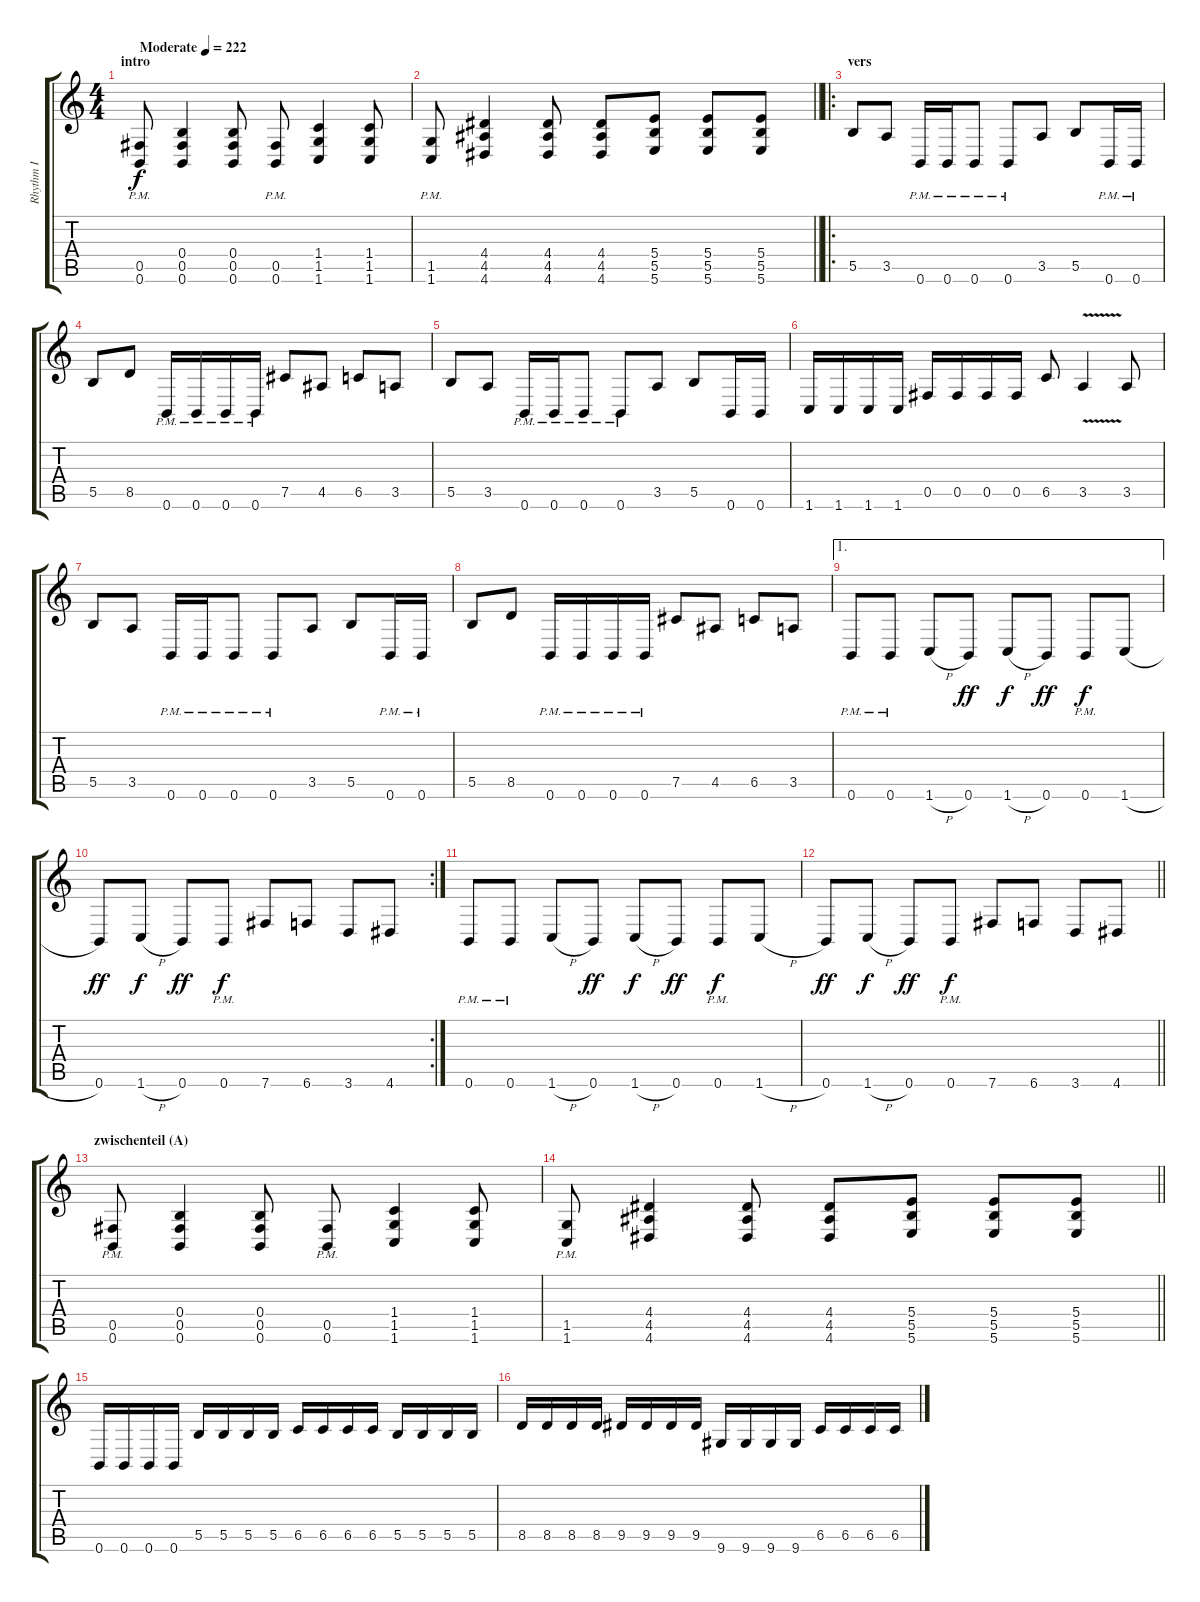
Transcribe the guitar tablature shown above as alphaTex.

\track ("Rhythm I" "Rhythm I") {instrument distortionguitar}
\staff {score tabs}
\tuning (Db4 Ab3 E3 B2 Gb2 B1) {hide}
\ts (4 4)
\section ("" "intro")
\tempo (222 "Moderate")
\clef g2
\ks c
(0.5{pm} 0.6{pm}).8{dy f instrument distortionguitar} (0.4 0.5 0.6).4 (0.4 0.5 0.6).8 (0.5{pm} 0.6{pm}).8 (1.4 1.5 1.6).4 (1.4 1.5 1.6).8 |
\barLineRight lightlight
(1.5{pm} 1.6{pm}).8 (4.4 4.5 4.6).4 (4.4 4.5 4.6).8 (4.4 4.5 4.6).8 (5.4 5.5 5.6).8 (5.4 5.5 5.6).8 (5.4 5.5 5.6).8 |
\ro
\section ("" "vers")
5.5.8 3.5.8 0.6{pm}.16 0.6{pm}.16 0.6{pm}.8 0.6{pm}.8 3.5.8 5.5.8 0.6{pm}.16 0.6{pm}.16 |
5.5.8 8.5.8 0.6{pm}.16 0.6{pm}.16 0.6{pm}.16 0.6{pm}.16 7.5.8 4.5.8 6.5.8 3.5.8 |
5.5.8 3.5.8 0.6{pm}.16 0.6{pm}.16 0.6{pm}.8 0.6{pm}.8 3.5.8 5.5.8 0.6.16 0.6.16 |
1.6.16 1.6.16 1.6.16 1.6.16 0.5.16 0.5.16 0.5.16 0.5.16 6.5.8 3.5{v}.4 3.5.8 |
5.5.8 3.5.8 0.6{pm}.16 0.6{pm}.16 0.6{pm}.8 0.6{pm}.8 3.5.8 5.5.8 0.6{pm}.16 0.6{pm}.16 |
5.5.8 8.5.8 0.6{pm}.16 0.6{pm}.16 0.6{pm}.16 0.6{pm}.16 7.5.8 4.5.8 6.5.8 3.5.8 |
\ae 1
0.6{pm}.8 0.6{pm}.8 1.6{h}.8 0.6.8{dy ff} 1.6{h}.8{dy f} 0.6.8{dy ff} 0.6{pm}.8{dy f} 1.6{h}.8 |
\rc 2
0.6.8{dy ff} 1.6{h}.8{dy f} 0.6.8{dy ff} 0.6{pm}.8{dy f} 7.6.8 6.6.8 3.6.8 4.6.8 |
0.6{pm}.8 0.6{pm}.8 1.6{h}.8 0.6.8{dy ff} 1.6{h}.8{dy f} 0.6.8{dy ff} 0.6{pm}.8{dy f} 1.6{h}.8 |
\barLineRight lightlight
0.6.8{dy ff} 1.6{h}.8{dy f} 0.6.8{dy ff} 0.6{pm}.8{dy f} 7.6.8 6.6.8 3.6.8 4.6.8 |
\section ("" "zwischenteil (A)")
(0.5{pm} 0.6{pm}).8 (0.4 0.5 0.6).4 (0.4 0.5 0.6).8 (0.5{pm} 0.6{pm}).8 (1.4 1.5 1.6).4 (1.4 1.5 1.6).8 |
\barLineRight lightlight
(1.5{pm} 1.6{pm}).8 (4.4 4.5 4.6).4 (4.4 4.5 4.6).8 (4.4 4.5 4.6).8 (5.4 5.5 5.6).8 (5.4 5.5 5.6).8 (5.4 5.5 5.6).8 |
0.6.16 0.6.16 0.6.16 0.6.16 5.5.16 5.5.16 5.5.16 5.5.16 6.5.16 6.5.16 6.5.16 6.5.16 5.5.16 5.5.16 5.5.16 5.5.16 |
8.5.16 8.5.16 8.5.16 8.5.16 9.5.16 9.5.16 9.5.16 9.5.16 9.6.16 9.6.16 9.6.16 9.6.16 6.5.16 6.5.16 6.5.16 6.5.16
